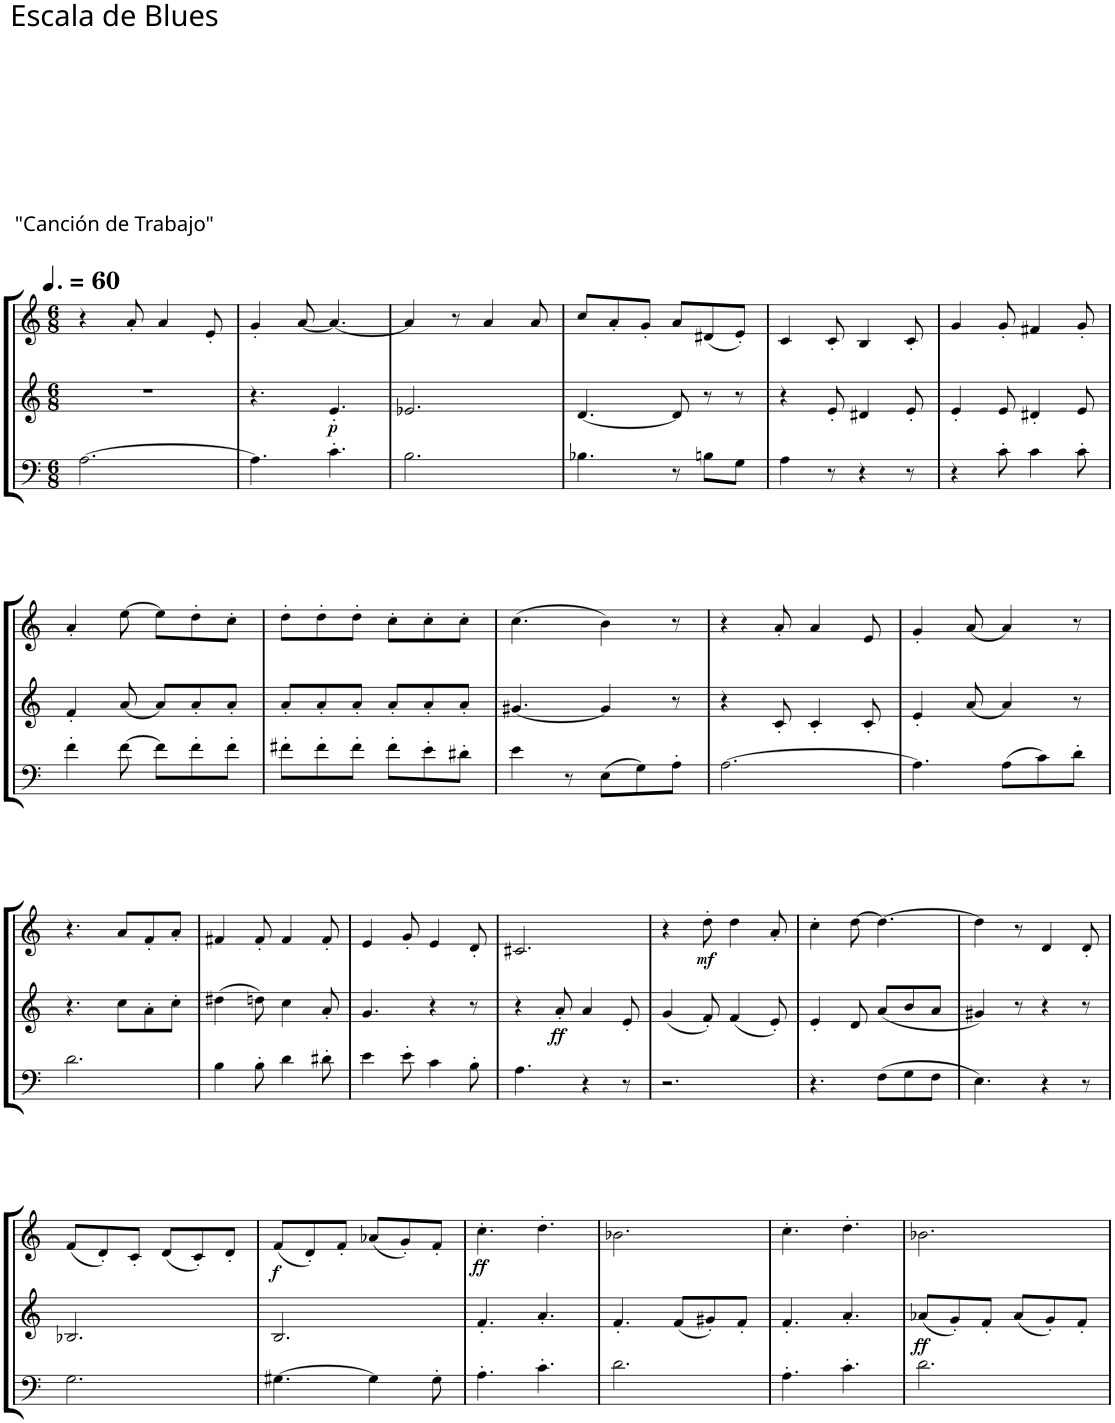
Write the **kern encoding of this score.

**kern	**kern	**dynam	**kern	**dynam
*part3	*part2	*part2	*part1	*part1
*staff3	*staff2	*staff2	*staff1	*staff1
*I"Tenor	*I"Alto	*	*I"Primera voz	*
*stria5	*stria5	*	*stria5	*
*clefF4	*clefG2	*	*clefG2	*
*k[]	*k[]	*	*k[]	*
*M6/8	*M6/8	*	*M6/8	*
*MM90	*MM90	*	*MM90	*
=1	=1	=1	=1	=1
[2.A\	2.r	.	4r	.
.	.	.	8a'/	.
!	!	!	!LO:TX:a:t="Canción de Trabajo"	!
.	.	.	4a/	.
.	.	.	8e'/	.
=2	=2	=2	=2	=2
4.A\]	4.r	.	4g'/	.
.	.	.	[8a/	.
!	!	!LO:DY:b	!	!
4.c'\	4.e'/	p	4.a/_	.
=3	=3	=3	=3	=3
2.B\	2.e-X/	.	4a/]	.
.	.	.	8r	.
.	.	.	4a/	.
.	.	.	8a/	.
=4	=4	=4	=4	=4
4.B-X\	[4.d/	.	8cc/L	.
.	.	.	8a'/	.
.	.	.	8g'/J	.
8r	8d/]	.	8a/L	.
8Bn\L	8r	.	(8d#X/	.
8G\J	8r	.	8e'/J)	.
=5	=5	=5	=5	=5
4A\	4r	.	4c/	.
8r	8e'/	.	8c'/	.
4r	4d#X/	.	4B/	.
8r	8e'/	.	8c'/	.
=6	=6	=6	=6	=6
4r	4e'/	.	4g/	.
8c'\	8e/	.	8g'/	.
4c\	4d#X'/	.	4f#X/	.
8c'\	8e/	.	8g'/	.
!!LO:LB:g=z
=7	=7	=7	=7	=7
4f'\	4f'/	.	4a'/	.
[8f\	[8a/	.	[8ee\	.
8f\L]	8a/L]	.	8ee\L]	.
8f'\	8a'/	.	8dd'\	.
8f'\J	8a'/J	.	8cc'\J	.
=8	=8	=8	=8	=8
8f#X'\L	8a'/L	.	8dd'\L	.
8f#'\	8a'/	.	8dd'\	.
8f#'\J	8a'/J	.	8dd'\J	.
8f#'\L	8a'/L	.	8cc'\L	.
8e'\	8a'/	.	8cc'\	.
8d#X'\J	8a'/J	.	8cc'\J	.
=9	=9	=9	=9	=9
4e\	[4.g#X/	.	(4.cc\	.
8r	.	.	.	.
(8E\L	4g#/]	.	4b\)	.
8G\)	.	.	.	.
8A'\J	8r	.	8r	.
=10	=10	=10	=10	=10
[2.A\	4r	.	4r	.
.	8c'/	.	8a'/	.
.	4c'/	.	4a/	.
.	8c'/	.	8e/	.
=11	=11	=11	=11	=11
4.A\]	4e'/	.	4g'/	.
.	[8a/	.	[8a/	.
(8A\L	4a/]	.	4a/]	.
8c\)	.	.	.	.
8d'\J	8r	.	8r	.
!!LO:LB:g=z
=12	=12	=12	=12	=12
2.d\	4.r	.	4.r	.
.	8cc\L	.	8a/L	.
.	8a'\	.	8f'/	.
.	8cc'\J	.	8a'/J	.
=13	=13	=13	=13	=13
4B\	(4dd#X\	.	4f#X/	.
8B'\	8ddn\)	.	8f#'/	.
4d\	4cc\	.	4f#/	.
8d#X'\	8a'/	.	8f#'/	.
=14	=14	=14	=14	=14
4e\	4.g/	.	4e/	.
8e'\	.	.	8g'/	.
4c\	4r	.	4e/	.
8B'\	8r	.	8d'/	.
=15	=15	=15	=15	=15
4.A\	4r	.	2.c#X/	.
!	!	!LO:DY:b	!	!
.	8a'/	ff	.	.
4r	4a/	.	.	.
8r	8e'/	.	.	.
=16	=16	=16	=16	=16
2.r	(4g/	.	4r	.
!	!	!	!	!LO:DY:b
.	8f'/)	.	8dd'\	mf
.	(4f/	.	4dd\	.
.	8e'/)	.	8a'/	.
=17	=17	=17	=17	=17
4.r	4e'/	.	4cc'\	.
.	8d/	.	[8dd\	.
(8F\L	(8a/L	.	4.dd\_	.
8G\	8b/	.	.	.
8F\J	8a/J	.	.	.
=18	=18	=18	=18	=18
4.E\)	4g#X/)	.	4dd\]	.
.	8r	.	8r	.
4r	4r	.	4d/	.
8r	8r	.	8d'/	.
!!LO:LB:g=z
=19	=19	=19	=19	=19
2.G\	2.B-X/	.	(8f/L	.
.	.	.	8d'/)	.
.	.	.	8c'/J	.
.	.	.	(8d/L	.
.	.	.	8c'/)	.
.	.	.	8d'/J	.
=20	=20	=20	=20	=20
!	!	!	!	!LO:DY:b
[4.G#X\	2.B/	.	(8f/L	f
.	.	.	8d'/)	.
.	.	.	8f'/J	.
4G#\]	.	.	(8a-X/L	.
.	.	.	8g'/)	.
8G#'\	.	.	8f'/J	.
=21	=21	=21	=21	=21
!	!	!	!	!LO:DY:b
4.A'\	4.f'/	.	4.cc'\	ff
4.c'\	4.a'/	.	4.dd'\	.
=22	=22	=22	=22	=22
2.d\	4.f'/	.	2.b-X\	.
.	(8f/L	.	.	.
.	8g#X'/)	.	.	.
.	8f'/J	.	.	.
=23	=23	=23	=23	=23
4.A'\	4.f'/	.	4.cc'\	.
4.c'\	4.a'/	.	4.dd'\	.
=24	=24	=24	=24	=24
!	!	!LO:DY:b	!	!
2.d\	(8a-X/L	ff	2.b-X\	.
.	8g'/)	.	.	.
.	8f'/J	.	.	.
.	(8a-/L	.	.	.
.	8g'/)	.	.	.
.	8f'/J	.	.	.
=	=	=	=	=
*-	*-	*-	*-	*-
